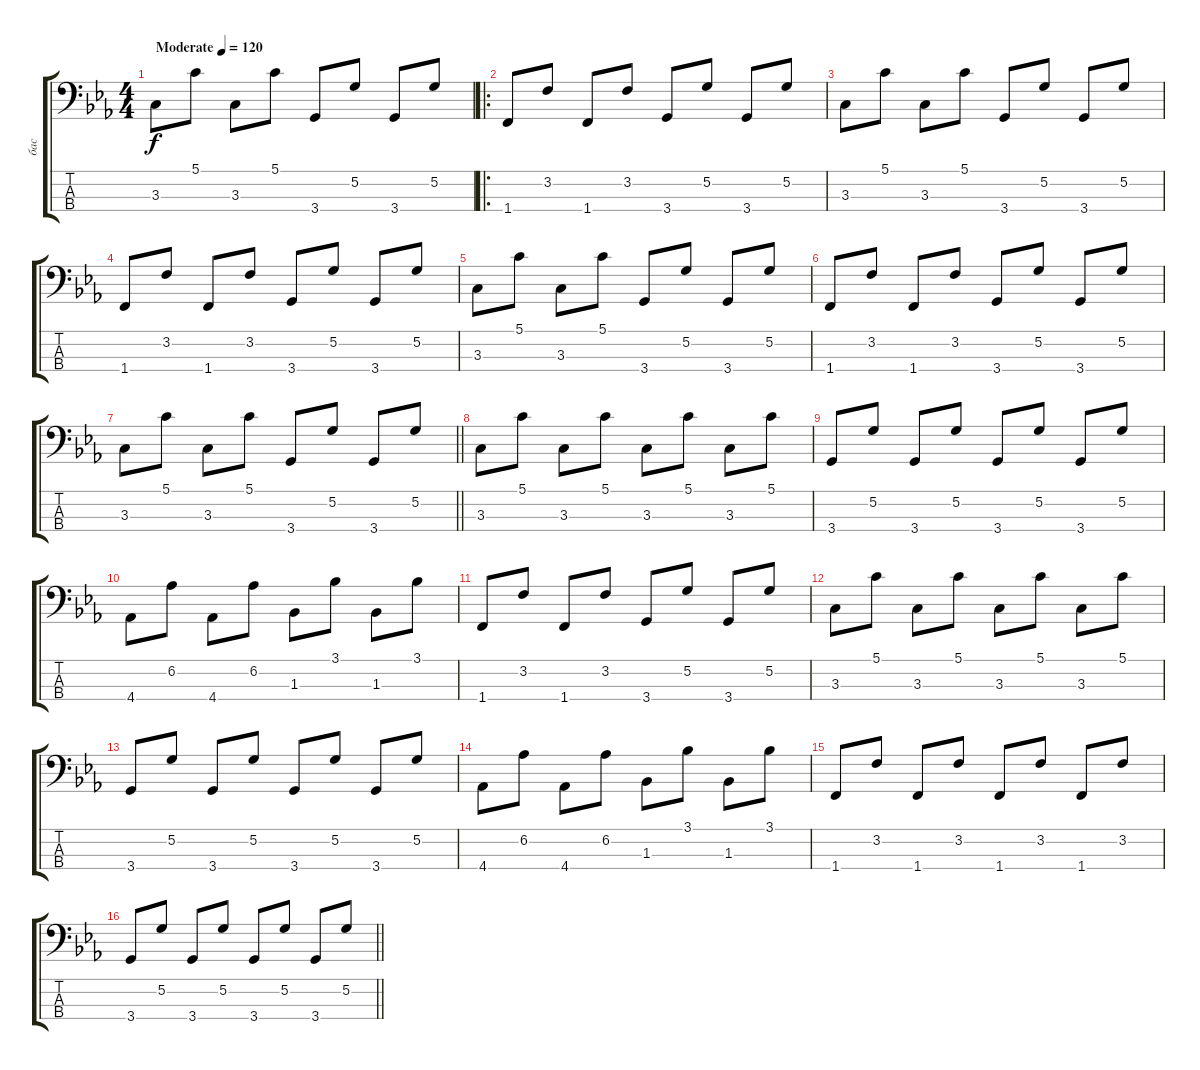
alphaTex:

\track ("бас" "бас") {instrument electricbassfinger}
\staff {score tabs}
\tuning (G2 D2 A1 E1) {hide}
\ts (4 4)
\tempo (120 "Moderate")
\clef f4
\ks cminor
3.3.8{dy f instrument electricbassfinger} 5.1.8 3.3.8 5.1.8 3.4.8 5.2.8 3.4.8 5.2.8 |
\ro
1.4.8 3.2.8 1.4.8 3.2.8 3.4.8 5.2.8 3.4.8 5.2.8 |
3.3.8 5.1.8 3.3.8 5.1.8 3.4.8 5.2.8 3.4.8 5.2.8 |
1.4.8 3.2.8 1.4.8 3.2.8 3.4.8 5.2.8 3.4.8 5.2.8 |
3.3.8 5.1.8 3.3.8 5.1.8 3.4.8 5.2.8 3.4.8 5.2.8 |
1.4.8 3.2.8 1.4.8 3.2.8 3.4.8 5.2.8 3.4.8 5.2.8 |
\barLineRight lightlight
3.3.8 5.1.8 3.3.8 5.1.8 3.4.8 5.2.8 3.4.8 5.2.8 |
3.3.8 5.1.8 3.3.8 5.1.8 3.3.8 5.1.8 3.3.8 5.1.8 |
3.4.8 5.2.8 3.4.8 5.2.8 3.4.8 5.2.8 3.4.8 5.2.8 |
4.4.8 6.2.8 4.4.8 6.2.8 1.3.8 3.1.8 1.3.8 3.1.8 |
1.4.8 3.2.8 1.4.8 3.2.8 3.4.8 5.2.8 3.4.8 5.2.8 |
3.3.8 5.1.8 3.3.8 5.1.8 3.3.8 5.1.8 3.3.8 5.1.8 |
3.4.8 5.2.8 3.4.8 5.2.8 3.4.8 5.2.8 3.4.8 5.2.8 |
4.4.8 6.2.8 4.4.8 6.2.8 1.3.8 3.1.8 1.3.8 3.1.8 |
1.4.8 3.2.8 1.4.8 3.2.8 1.4.8 3.2.8 1.4.8 3.2.8 |
\barLineRight lightlight
3.4.8 5.2.8 3.4.8 5.2.8 3.4.8 5.2.8 3.4.8 5.2.8
